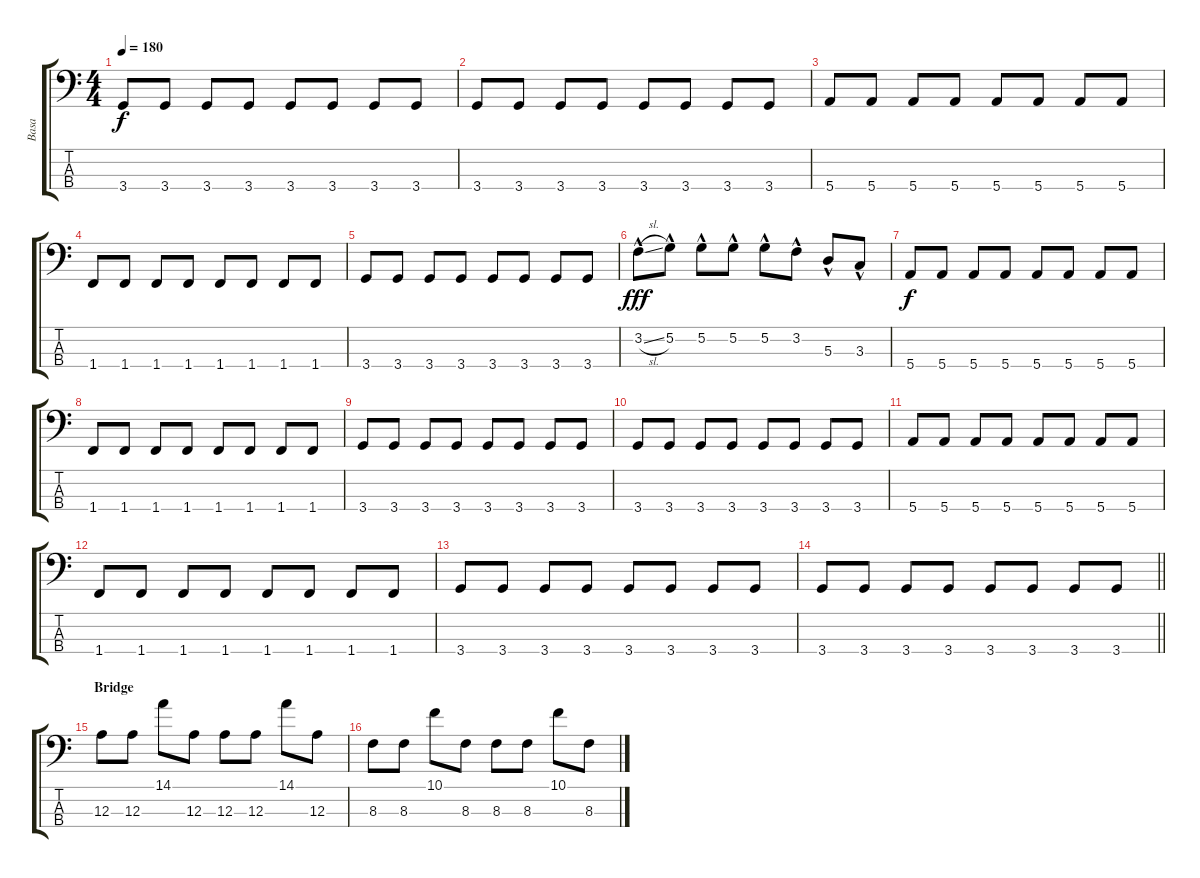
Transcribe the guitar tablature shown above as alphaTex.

\track ("Basa" "Basa") {instrument electricbasspick}
\staff {score tabs}
\tuning (G2 D2 A1 E1) {hide}
\ts (4 4)
\tempo 180
\clef f4
\ks c
3.4.8{dy f} 3.4.8 3.4.8 3.4.8 3.4.8 3.4.8 3.4.8 3.4.8 |
3.4.8 3.4.8 3.4.8 3.4.8 3.4.8 3.4.8 3.4.8 3.4.8 |
5.4.8 5.4.8 5.4.8 5.4.8 5.4.8 5.4.8 5.4.8 5.4.8 |
1.4.8 1.4.8 1.4.8 1.4.8 1.4.8 1.4.8 1.4.8 1.4.8 |
3.4.8 3.4.8 3.4.8 3.4.8 3.4.8 3.4.8 3.4.8 3.4.8 |
3.2{sl hac}.8{dy fff} 5.2{hac}.8 5.2{hac}.8 5.2{hac}.8 5.2{hac}.8 3.2{hac}.8 5.3{hac}.8 3.3{hac}.8 |
5.4.8{dy f} 5.4.8 5.4.8 5.4.8 5.4.8 5.4.8 5.4.8 5.4.8 |
1.4.8 1.4.8 1.4.8 1.4.8 1.4.8 1.4.8 1.4.8 1.4.8 |
3.4.8 3.4.8 3.4.8 3.4.8 3.4.8 3.4.8 3.4.8 3.4.8 |
3.4.8 3.4.8 3.4.8 3.4.8 3.4.8 3.4.8 3.4.8 3.4.8 |
5.4.8 5.4.8 5.4.8 5.4.8 5.4.8 5.4.8 5.4.8 5.4.8 |
1.4.8 1.4.8 1.4.8 1.4.8 1.4.8 1.4.8 1.4.8 1.4.8 |
3.4.8 3.4.8 3.4.8 3.4.8 3.4.8 3.4.8 3.4.8 3.4.8 |
\barLineRight lightlight
3.4.8 3.4.8 3.4.8 3.4.8 3.4.8 3.4.8 3.4.8 3.4.8 |
\section ("" "Bridge")
12.3.8 12.3.8 14.1.8 12.3.8 12.3.8 12.3.8 14.1.8 12.3.8 |
8.3.8 8.3.8 10.1.8 8.3.8 8.3.8 8.3.8 10.1.8 8.3.8
